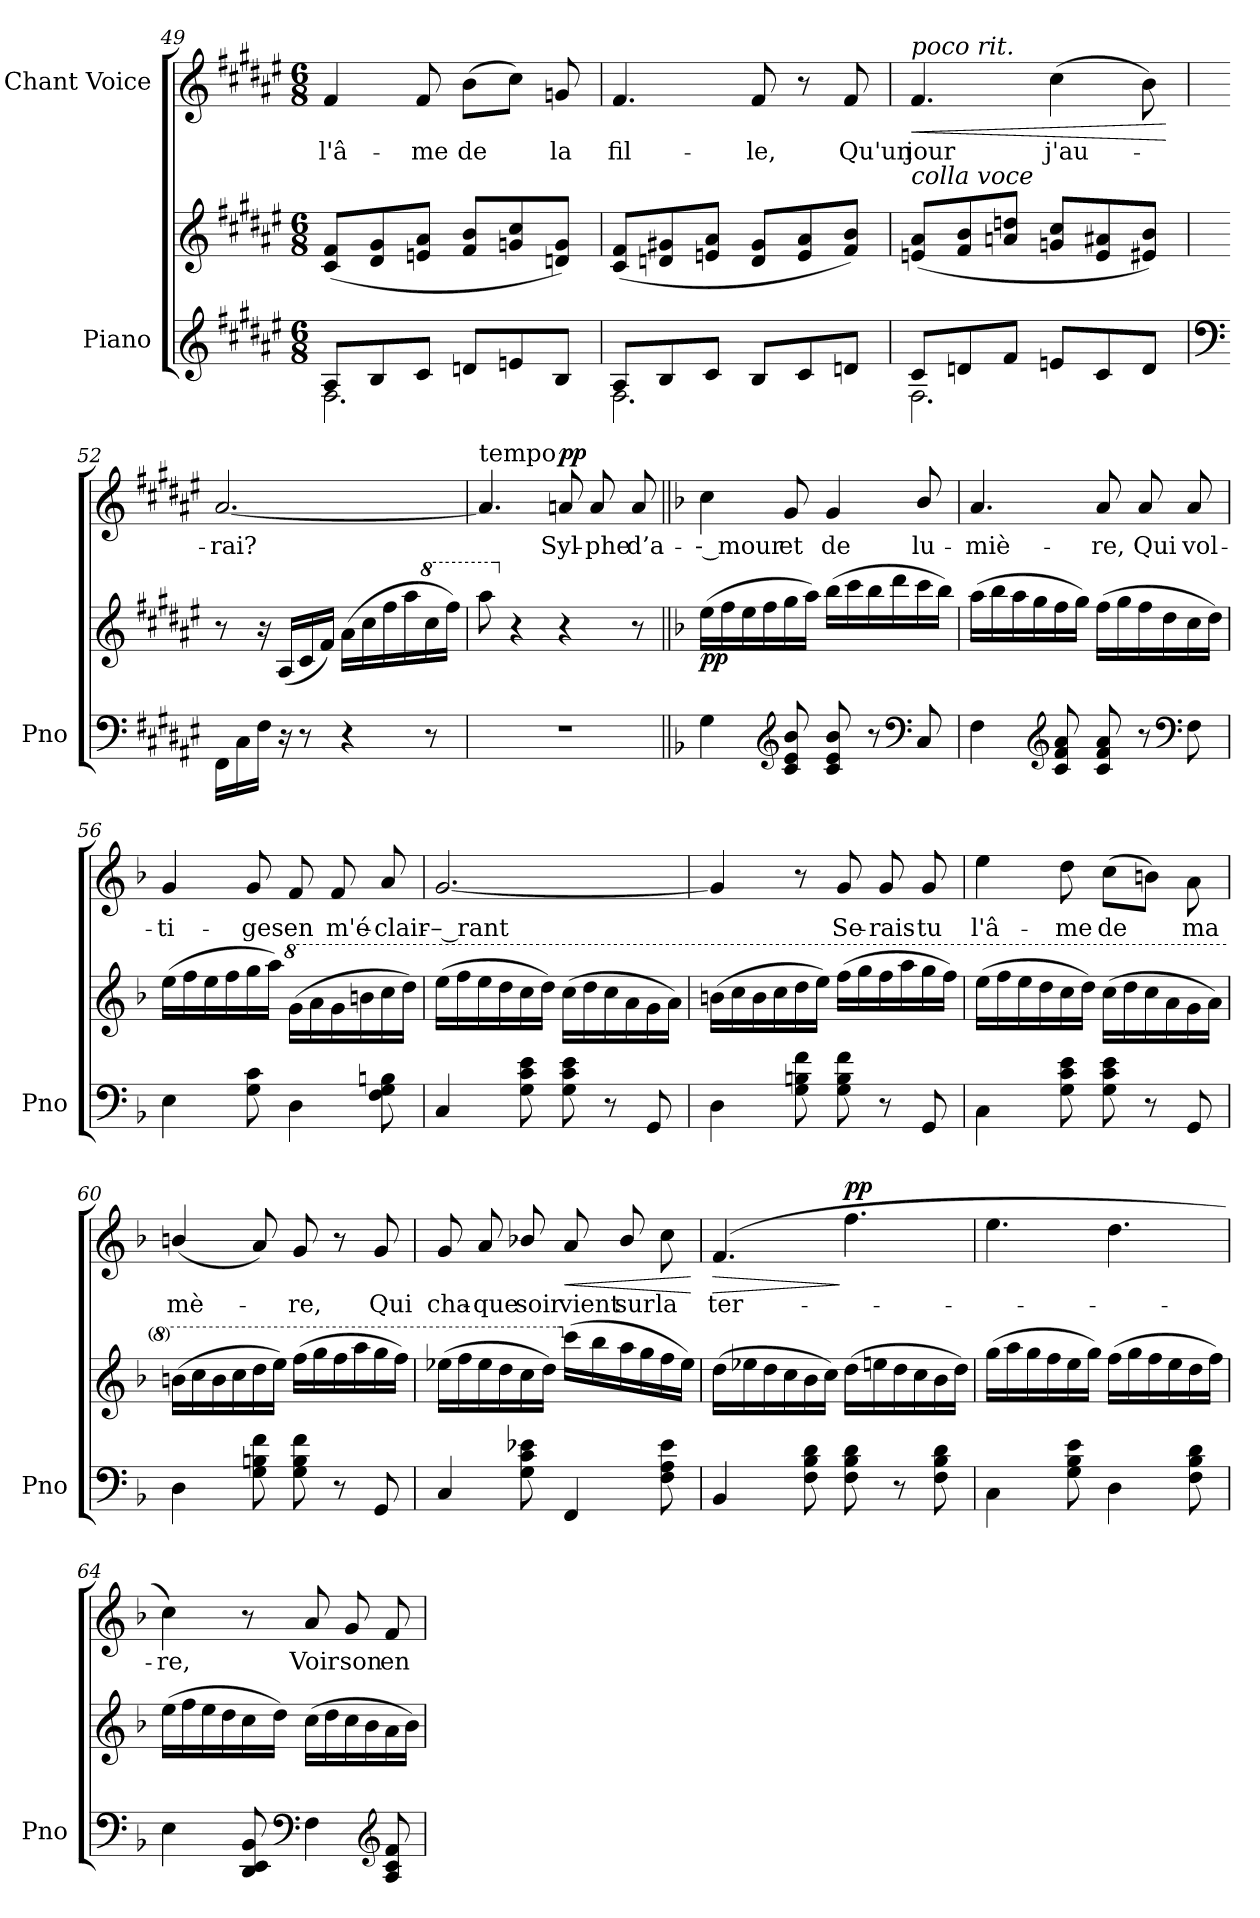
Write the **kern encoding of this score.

**kern	**kern	**dynam	**kern	**text	**dynam
*part2	*part2	*part2	*part1	*part1	*part1
*staff3	*staff2	*staff2/3	*staff1	*staff1	*staff1
*I"Piano	*	*	*I"Chant Voice	*	*
*I'Pno	*	*	*	*	*
*clefG2	*clefG2	*	*clefG2	*	*
*k[f#c#g#d#a#e#]	*k[f#c#g#d#a#e#]	*	*k[f#c#g#d#a#e#]	*	*
*M6/8	*M6/8	*	*M6/8	*	*
=49	=49	=49	=49	=49	=49
*^	*	*	*	*	*
8A#/L	2.F#\	(8c#/ 8f#/L	.	4f#/	l'â-	.
8B/	.	8d#/ 8g#/	.	.	.	.
8c#/J	.	8en/ 8a#/J	.	8f#/	-me	.
8dn/L	.	8f#/ 8b/L	.	(8b\L	de	.
8en/	.	8gn/ 8cc#/	.	8cc#\J)	.	.
8B/J	.	8dn/ 8g/J)	.	8gn/	la	.
=50	=50	=50	=50	=50	=50	=50
8A#/L	2.F#\	(8c#/ 8f#/L	.	4.f#/	fil-	.
8B/	.	8dn/ 8g#X/	.	.	.	.
8c#/J	.	8en/ 8a#/J	.	.	.	.
8B/L	.	8d/ 8g#/L	.	8f#/	-le,	.
8c#/	.	8e/ 8a#/	.	8r	.	.
8dn/J	.	8f#/ 8b/J)	.	8f#/	Qu'un	.
=51	=51	=51	=51	=51	=51	=51
!	!	!	!	!LO:TX:i:t=poco rit.	!	!
!	!	!LO:TX:i:t=colla voce	!	!	!	!
!	!	!	!	!	!	!LO:HP:b
8c#/L	2.F#\	(8en/ 8a#/L	.	4.f#/	jour	<
8dn/	.	8f#/ 8b/	.	.	.	.
8f#/J	.	8an/ 8ddn/J	.	.	.	.
8en/L	.	8gn/ 8cc#/L	.	(4cc#\	j'au-	.
8c#/	.	8e/ 8a#X/	.	.	.	.
8d/J	.	8e#X/ 8b/J)	.	8b\)	.	.
*v	*v	*	*	*	*	*
.	.	.	.	.	[
=52	=52	=52	=52	=52	=52
*clefF4	*	*	*	*	*
16FF#\LL	8r	.	[2.a#/	-rai?	.
16C#\	.	.	.	.	.
16F#\JJ	16r	.	.	.	.
16r	(16A#/LL	.	.	.	.
8r	16c#/	.	.	.	.
.	16f#/JJ)	.	.	.	.
4r	(16a#\LL	.	.	.	.
.	16cc#\	.	.	.	.
.	16ff#\	.	.	.	.
.	16aa#\	.	.	.	.
*	*8va	*	*	*	*
8r	16ccc#\	.	.	.	.
.	16fff#\JJ)	.	.	.	.
=53	=53	=53	=53	=53	=53
!	!	!	!LO:TX:a:t=tempo	!	!
2.r	8aaa#\	.	4.a#/]	.	.
*	*X8va	*	*	*	*
.	4r	.	.	.	.
!	!	!	!	!	!LO:DY:a
.	4r	.	8an/	Syl-	pp
.	.	.	8a/	-phe	.
.	8r	.	8a/	d’a-	.
=54||	=54||	=54||	=54||	=54||	=54||
*k[b-]	*k[b-]	*	*k[b-]	*	*
!	!	!LO:DY:b	!	!	!
4G\	(16ee\LL	pp	4cc\	-- mour	.
.	16ff\	.	.	.	.
.	16ee\	.	.	.	.
.	16ff\	.	.	.	.
*clefG2	*	*	*	*	*
8c/ 8e/ 8b-/	16gg\	.	8g/	et	.
.	16aa\JJ)	.	.	.	.
8c/ 8e/ 8b-/	(16bb-\LL	.	4g/	de	.
.	16ccc\	.	.	.	.
8r	16bb-\	.	.	.	.
.	16ddd\	.	.	.	.
*clefF4	*	*	*	*	*
8C/	16ccc\	.	8b-/	lu-	.
.	16bb-\JJ)	.	.	.	.
=55	=55	=55	=55	=55	=55
4F\	(16aa\LL	.	4.a/	-miè-	.
.	16bb-\	.	.	.	.
.	16aa\	.	.	.	.
.	16gg\	.	.	.	.
*clefG2	*	*	*	*	*
8c/ 8f/ 8a/	16ff\	.	.	.	.
.	16gg\JJ)	.	.	.	.
8c/ 8f/ 8a/	(16ff\LL	.	8a/	-re,	.
.	16gg\	.	.	.	.
8r	16ff\	.	8a/	Qui	.
.	16dd\	.	.	.	.
*clefF4	*	*	*	*	*
8F\	16cc\	.	8a/	vol-	.
.	16dd\JJ)	.	.	.	.
=56	=56	=56	=56	=56	=56
4E\	(16ee\LL	.	4g/	-ti-	.
.	16ff\	.	.	.	.
.	16ee\	.	.	.	.
.	16ff\	.	.	.	.
8G\ 8c\	16gg\	.	8g/	-ges	.
.	16aa\JJ)	.	.	.	.
*	*8va	*	*	*	*
4D\	(16gg\LL	.	8f/	en	.
.	16aa\	.	.	.	.
.	16gg\	.	8f/	m'é-	.
.	16bbn\	.	.	.	.
8F\ 8G\ 8Bn\	16ccc\	.	8a/	-clair-	.
.	16ddd\JJ)	.	.	.	.
=57	=57	=57	=57	=57	=57
4C/	(16eee\LL	.	[2.g/	-– rant	.
.	16fff\	.	.	.	.
.	16eee\	.	.	.	.
.	16ddd\	.	.	.	.
8G\ 8c\ 8e\	16ccc\	.	.	.	.
.	16ddd\JJ)	.	.	.	.
8G\ 8c\ 8e\	(16ccc\LL	.	.	.	.
.	16ddd\	.	.	.	.
8r	16ccc\	.	.	.	.
.	16aa\	.	.	.	.
8GG/	16gg\	.	.	.	.
.	16aa\JJ)	.	.	.	.
=58	=58	=58	=58	=58	=58
4D\	(16bbn\LL	.	4g/]	.	.
.	16ccc\	.	.	.	.
.	16bb\	.	.	.	.
.	16ccc\	.	.	.	.
8G\ 8Bn\ 8f\	16ddd\	.	8r	.	.
.	16eee\JJ)	.	.	.	.
8G\ 8B\ 8f\	(16fff\LL	.	8g/	Se-	.
.	16ggg\	.	.	.	.
8r	16fff\	.	8g/	-rais-	.
.	16aaa\	.	.	.	.
8GG/	16ggg\	.	8g/	-tu	.
.	16fff\JJ)	.	.	.	.
=59	=59	=59	=59	=59	=59
4C\	(16eee\LL	.	4ee\	l'â-	.
.	16fff\	.	.	.	.
.	16eee\	.	.	.	.
.	16ddd\	.	.	.	.
8G\ 8c\ 8e\	16ccc\	.	8dd\	-me	.
.	16ddd\JJ)	.	.	.	.
8G\ 8c\ 8e\	(16ccc\LL	.	(8cc\L	de	.
.	16ddd\	.	.	.	.
8r	16ccc\	.	8bnj\J)	.	.
.	16aa\	.	.	.	.
8GG/	16gg\	.	8a\	ma	.
.	16aa\JJ)	.	.	.	.
=60	=60	=60	=60	=60	=60
4D\	(16bbn\LL	.	(4bnj/	mè-	.
.	16ccc\	.	.	.	.
.	16bb\	.	.	.	.
.	16ccc\	.	.	.	.
8G\ 8Bn\ 8f\	16ddd\	.	8a/)	.	.
.	16eee\JJ)	.	.	.	.
8G\ 8B\ 8f\	(16fff\LL	.	8g/	-re,	.
.	16ggg\	.	.	.	.
8r	16fff\	.	8r	.	.
.	16aaa\	.	.	.	.
8GG/	16ggg\	.	8g/	Qui	.
.	16fff\JJ)	.	.	.	.
=61	=61	=61	=61	=61	=61
4C/	(16eee-X\LL	.	8g/	cha-	.
.	16fff\	.	.	.	.
.	16eee-\	.	8a/	-que	.
.	16ddd\	.	.	.	.
8G\ 8c\ 8e-X\	16ccc\	.	8b-X/	soir	.
.	16ddd\JJ)	.	.	.	.
*	*X8va	*	*	*	*
!	!	!	!	!	!LO:HP:b
4FF/	(16ccc\LL	.	8a/	vient	<
.	16bb-\	.	.	.	.
.	16aa\	.	8b-/	sur	.
.	16gg\	.	.	.	.
8F\ 8A\ 8e-\	16ff\	.	8cc\	la	.
.	16ee-\JJ)	.	.	.	.
.	.	.	.	.	[
=62	=62	=62	=62	=62	=62
!	!	!	!	!	!LO:HP:b
4BB-/	(16dd\LL	.	(4.f/	ter-	>
.	16ee-X\	.	.	.	.
.	16dd\	.	.	.	.
.	16cc\	.	.	.	.
8F\ 8B-\ 8d\	16b-\	.	.	.	.
.	16cc\JJ)	.	.	.	.
!	!	!	!	!	!LO:DY:n=1:a
8F\ 8B-\ 8d\	(16dd\LL	.	4.ff\	.	] pp
.	16een\	.	.	.	.
8r	16dd\	.	.	.	.
.	16cc\	.	.	.	.
8F\ 8B-\ 8d\	16b-\	.	.	.	.
.	16dd\JJ)	.	.	.	.
=63	=63	=63	=63	=63	=63
4C\	(16gg\LL	.	4.ee\	.	.
.	16aa\	.	.	.	.
.	16gg\	.	.	.	.
.	16ff\	.	.	.	.
8G\ 8B-\ 8e\	16ee\	.	.	.	.
.	16gg\JJ)	.	.	.	.
4D\	(16ff\LL	.	4.dd\	.	.
.	16gg\	.	.	.	.
.	16ff\	.	.	.	.
.	16ee\	.	.	.	.
8F\ 8B-\ 8d\	16dd\	.	.	.	.
.	16ff\JJ)	.	.	.	.
=64	=64	=64	=64	=64	=64
4E\	(16ee\LL	.	4cc\)	-re,	.
.	16ff\	.	.	.	.
.	16ee\	.	.	.	.
.	16dd\	.	.	.	.
8DD/ 8EE/ 8BB-/	16cc\	.	8r	.	.
.	16dd\JJ)	.	.	.	.
*clefF4	*	*	*	*	*
4F\	(16cc\LL	.	8a/	Voir	.
.	16dd\	.	.	.	.
.	16cc\	.	8g/	son	.
.	16b-\	.	.	.	.
*clefG2	*	*	*	*	*
8A/ 8c/ 8f/	16a\	.	8f/	en-	.
.	16b-\JJ)	.	.	.	.
=	=	=	=	=	=
*-	*-	*-	*-	*-	*-
